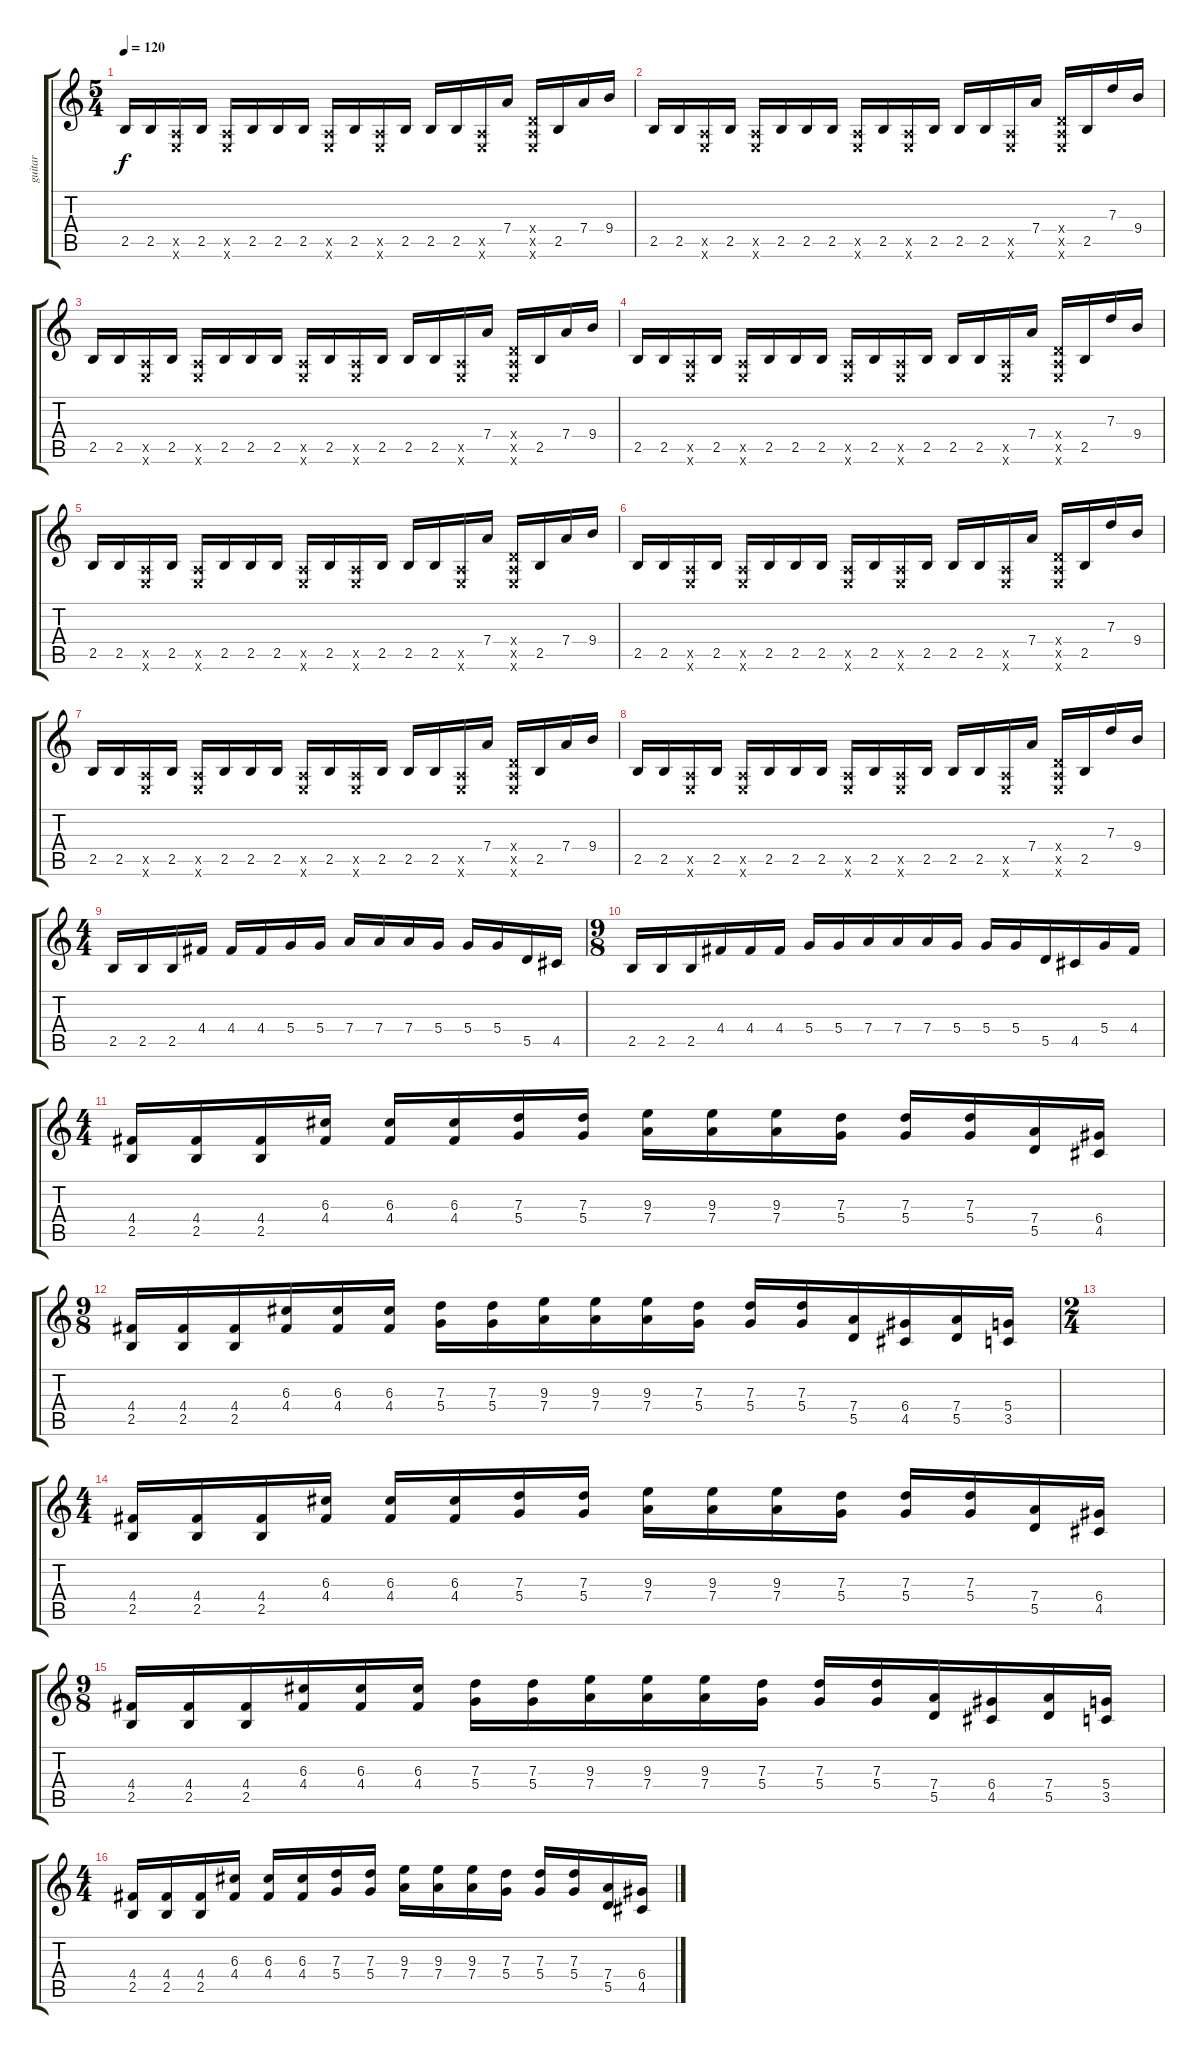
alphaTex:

\track ("guitar" "guitar") {instrument distortionguitar}
\staff {score tabs}
\tuning (E4 B3 G3 D3 A2 E2) {hide}
\ts (5 4)
\tempo 120
\clef g2
\ks c
2.5.16{dy f instrument distortionguitar} 2.5.16 (0.5{x} 0.6{x}).16 2.5.16 (0.5{x} 0.6{x}).16 2.5.16 2.5.16 2.5.16 (0.5{x} 0.6{x}).16 2.5.16 (0.5{x} 0.6{x}).16 2.5.16 2.5.16 2.5.16 (0.5{x} 0.6{x}).16 7.4.16 (0.4{x} 0.5{x} 0.6{x}).16 2.5.16 7.4.16 9.4.16 |
2.5.16 2.5.16 (0.5{x} 0.6{x}).16 2.5.16 (0.5{x} 0.6{x}).16 2.5.16 2.5.16 2.5.16 (0.5{x} 0.6{x}).16 2.5.16 (0.5{x} 0.6{x}).16 2.5.16 2.5.16 2.5.16 (0.5{x} 0.6{x}).16 7.4.16 (0.4{x} 0.5{x} 0.6{x}).16 2.5.16 7.3.16 9.4.16 |
2.5.16 2.5.16 (0.5{x} 0.6{x}).16 2.5.16 (0.5{x} 0.6{x}).16 2.5.16 2.5.16 2.5.16 (0.5{x} 0.6{x}).16 2.5.16 (0.5{x} 0.6{x}).16 2.5.16 2.5.16 2.5.16 (0.5{x} 0.6{x}).16 7.4.16 (0.4{x} 0.5{x} 0.6{x}).16 2.5.16 7.4.16 9.4.16 |
2.5.16 2.5.16 (0.5{x} 0.6{x}).16 2.5.16 (0.5{x} 0.6{x}).16 2.5.16 2.5.16 2.5.16 (0.5{x} 0.6{x}).16 2.5.16 (0.5{x} 0.6{x}).16 2.5.16 2.5.16 2.5.16 (0.5{x} 0.6{x}).16 7.4.16 (0.4{x} 0.5{x} 0.6{x}).16 2.5.16 7.3.16 9.4.16 |
2.5.16 2.5.16 (0.5{x} 0.6{x}).16 2.5.16 (0.5{x} 0.6{x}).16 2.5.16 2.5.16 2.5.16 (0.5{x} 0.6{x}).16 2.5.16 (0.5{x} 0.6{x}).16 2.5.16 2.5.16 2.5.16 (0.5{x} 0.6{x}).16 7.4.16 (0.4{x} 0.5{x} 0.6{x}).16 2.5.16 7.4.16 9.4.16 |
2.5.16 2.5.16 (0.5{x} 0.6{x}).16 2.5.16 (0.5{x} 0.6{x}).16 2.5.16 2.5.16 2.5.16 (0.5{x} 0.6{x}).16 2.5.16 (0.5{x} 0.6{x}).16 2.5.16 2.5.16 2.5.16 (0.5{x} 0.6{x}).16 7.4.16 (0.4{x} 0.5{x} 0.6{x}).16 2.5.16 7.3.16 9.4.16 |
2.5.16 2.5.16 (0.5{x} 0.6{x}).16 2.5.16 (0.5{x} 0.6{x}).16 2.5.16 2.5.16 2.5.16 (0.5{x} 0.6{x}).16 2.5.16 (0.5{x} 0.6{x}).16 2.5.16 2.5.16 2.5.16 (0.5{x} 0.6{x}).16 7.4.16 (0.4{x} 0.5{x} 0.6{x}).16 2.5.16 7.4.16 9.4.16 |
2.5.16 2.5.16 (0.5{x} 0.6{x}).16 2.5.16 (0.5{x} 0.6{x}).16 2.5.16 2.5.16 2.5.16 (0.5{x} 0.6{x}).16 2.5.16 (0.5{x} 0.6{x}).16 2.5.16 2.5.16 2.5.16 (0.5{x} 0.6{x}).16 7.4.16 (0.4{x} 0.5{x} 0.6{x}).16 2.5.16 7.3.16 9.4.16 |
\ts (4 4)
2.5.16 2.5.16 2.5.16 4.4.16 4.4.16 4.4.16 5.4.16 5.4.16 7.4.16 7.4.16 7.4.16 5.4.16 5.4.16 5.4.16 5.5.16 4.5.16 |
\ts (9 8)
2.5.16 2.5.16 2.5.16 4.4.16 4.4.16 4.4.16 5.4.16 5.4.16 7.4.16 7.4.16 7.4.16 5.4.16 5.4.16 5.4.16 5.5.16 4.5.16 5.4.16 4.4.16 |
\ts (4 4)
(4.4 2.5).16 (4.4 2.5).16 (4.4 2.5).16 (6.3 4.4).16 (6.3 4.4).16 (6.3 4.4).16 (7.3 5.4).16 (7.3 5.4).16 (9.3 7.4).16 (9.3 7.4).16 (9.3 7.4).16 (7.3 5.4).16 (7.3 5.4).16 (7.3 5.4).16 (7.4 5.5).16 (6.4 4.5).16 |
\ts (9 8)
(4.4 2.5).16 (4.4 2.5).16 (4.4 2.5).16 (6.3 4.4).16 (6.3 4.4).16 (6.3 4.4).16 (7.3 5.4).16 (7.3 5.4).16 (9.3 7.4).16 (9.3 7.4).16 (9.3 7.4).16 (7.3 5.4).16 (7.3 5.4).16 (7.3 5.4).16 (7.4 5.5).16 (6.4 4.5).16 (7.4 5.5).16 (5.4 3.5).16 |
\ts (2 4)
|
\ts (4 4)
(4.4 2.5).16 (4.4 2.5).16 (4.4 2.5).16 (6.3 4.4).16 (6.3 4.4).16 (6.3 4.4).16 (7.3 5.4).16 (7.3 5.4).16 (9.3 7.4).16 (9.3 7.4).16 (9.3 7.4).16 (7.3 5.4).16 (7.3 5.4).16 (7.3 5.4).16 (7.4 5.5).16 (6.4 4.5).16 |
\ts (9 8)
(4.4 2.5).16 (4.4 2.5).16 (4.4 2.5).16 (6.3 4.4).16 (6.3 4.4).16 (6.3 4.4).16 (7.3 5.4).16 (7.3 5.4).16 (9.3 7.4).16 (9.3 7.4).16 (9.3 7.4).16 (7.3 5.4).16 (7.3 5.4).16 (7.3 5.4).16 (7.4 5.5).16 (6.4 4.5).16 (7.4 5.5).16 (5.4 3.5).16 |
\ts (4 4)
(4.4 2.5).16 (4.4 2.5).16 (4.4 2.5).16 (6.3 4.4).16 (6.3 4.4).16 (6.3 4.4).16 (7.3 5.4).16 (7.3 5.4).16 (9.3 7.4).16 (9.3 7.4).16 (9.3 7.4).16 (7.3 5.4).16 (7.3 5.4).16 (7.3 5.4).16 (7.4 5.5).16 (6.4 4.5).16
